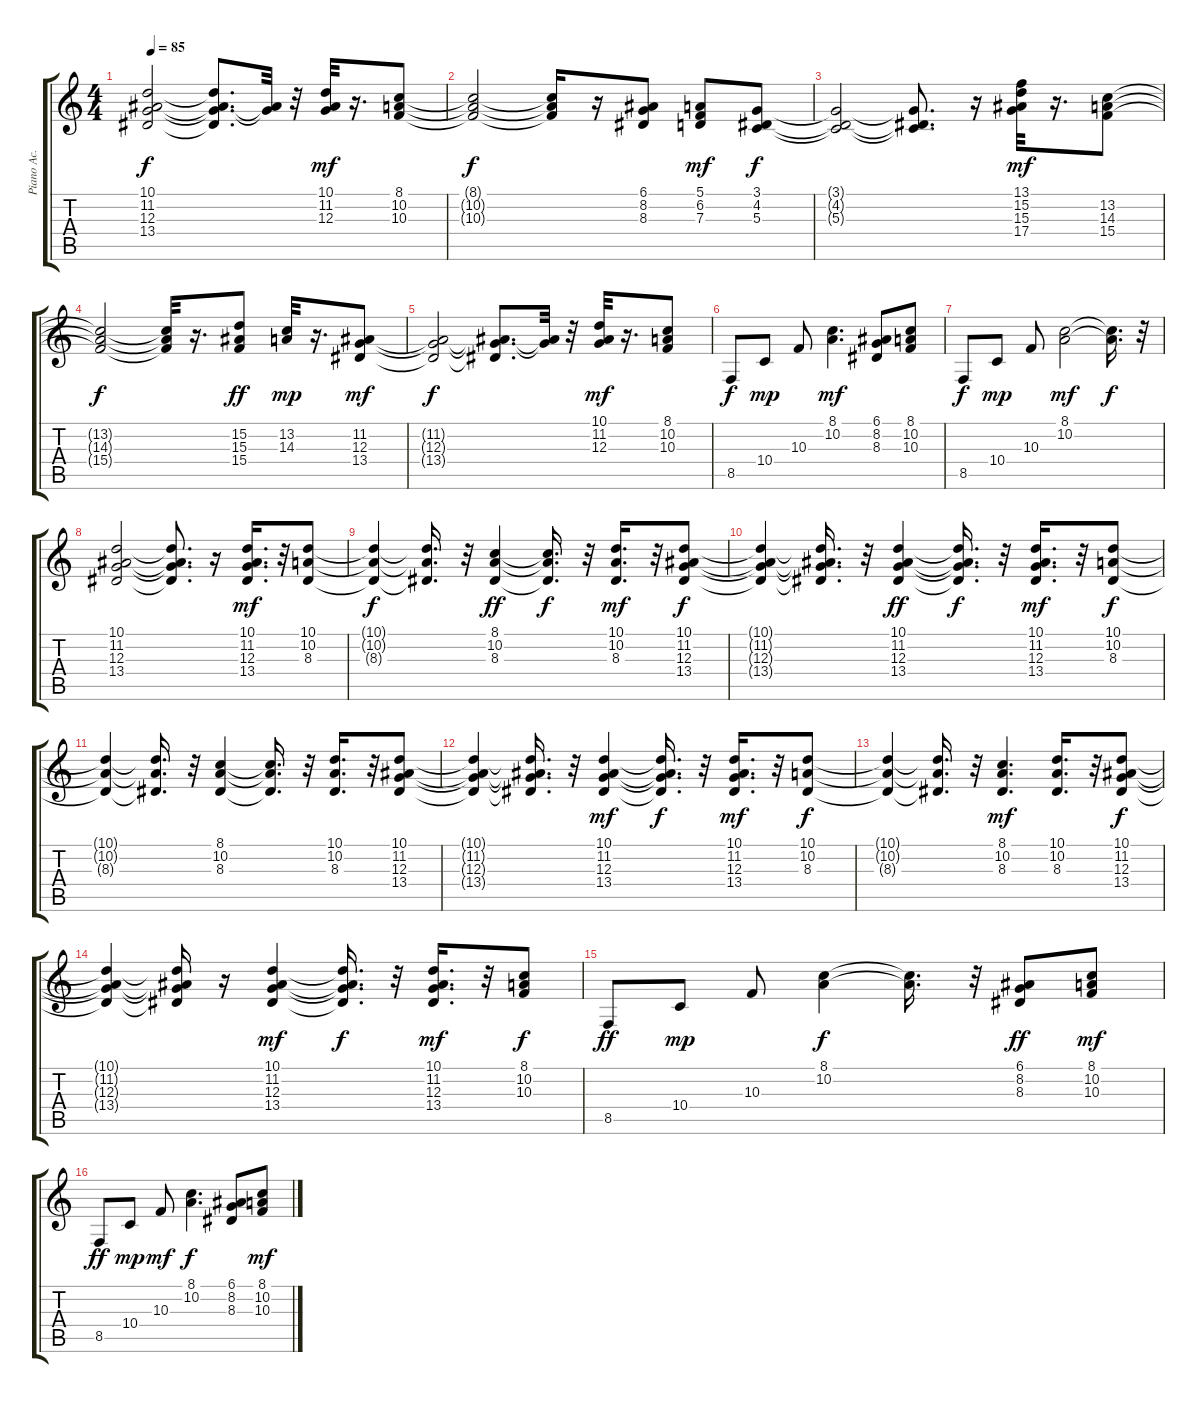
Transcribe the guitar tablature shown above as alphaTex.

\track ("Piano Ac." "Piano Ac.") {instrument electricpiano2}
\staff {score tabs}
\tuning (E4 B3 G3 D3 A2 E2) {hide}
\ts (4 4)
\tempo 85
\clef g2
\ks c
(10.1{t} 11.2{t} 12.3{t} 13.4{t}).2{dy f} (10.1{t} 11.2{t} 12.3{t} 13.4{t}).8{d} (11.2{t} 12.3{t}).32 r.32 (10.1 11.2 12.3).32{dy mf} r.16{d} (8.1 10.2 10.3).8 |
(8.1{t} 10.2{t} 10.3{t}).2{dy f} (8.1{t} 10.2{t} 10.3{t}).16 r.16 (6.1 8.2 8.3).8 (5.1 6.2 7.3).8{dy mf} (3.1 4.2 5.3).8{dy f} |
(3.1{t} 4.2{t} 5.3{t}).2 (3.1{t} 4.2{t} 5.3{t}).8{d} r.16 (13.1 15.2 15.3 17.4).32{dy mf} r.16{d} (13.2 14.3 15.4).8 |
(13.2{t} 14.3{t} 15.4{t}).2{dy f} (13.2{t} 14.3{t} 15.4{t}).32 r.16{d} (15.2 15.3 15.4).8{dy ff} (13.2 14.3).32{dy mp} r.16{d} (11.2 12.3 13.4).8{dy mf} |
(11.2{t} 12.3{t} 13.4{t}).2{dy f} (11.2{t} 12.3{t} 13.4{t}).8{d} (11.2{t} 12.3{t}).32 r.32 (10.1 11.2 12.3).32{dy mf} r.16{d} (8.1 10.2 10.3).8 |
8.5.8{dy f} 10.4.8{dy mp} 10.3.8 (8.1 10.2).4{d dy mf} (6.1 8.2 8.3).8 (8.1 10.2 10.3).8 |
8.5.8{dy f} 10.4.8{dy mp} 10.3.8 (8.1 10.2).2{dy mf} (8.1{t} 10.2{t}).16{d dy f} r.32 |
(10.1 11.2 12.3 13.4).2 (10.1{t} 11.2{t} 12.3{t} 13.4{t}).8{d} r.16 (10.1 11.2 12.3 13.4).16{d dy mf} r.32 (10.1 10.2 8.3).8 |
(10.1{t} 10.2{t} 8.3{t}).4{dy f} (10.1{t} 10.2{t} 8.3{t}).16{d} r.32 (8.1 10.2 8.3).4{dy ff} (8.1{t} 10.2{t} 8.3{t}).16{d dy f} r.32 (10.1 10.2 8.3).16{d dy mf} r.32 (10.1 11.2 12.3 13.4).8{dy f} |
(10.1{t} 11.2{t} 12.3{t} 13.4{t}).4 (10.1{t} 11.2{t} 12.3{t} 13.4{t}).16{d} r.32 (10.1 11.2 12.3 13.4).4{dy ff} (10.1{t} 11.2{t} 12.3{t} 13.4{t}).16{d dy f} r.32 (10.1 11.2 12.3 13.4).16{d dy mf} r.32 (10.1 10.2 8.3).8{dy f} |
(10.1{t} 10.2{t} 8.3{t}).4 (10.1{t} 10.2{t} 8.3{t}).16{d} r.32 (8.1 10.2 8.3).4 (8.1{t} 10.2{t} 8.3{t}).16{d} r.32 (10.1 10.2 8.3).16{d} r.32 (10.1 11.2 12.3 13.4).8 |
(10.1{t} 11.2{t} 12.3{t} 13.4{t}).4 (10.1{t} 11.2{t} 12.3{t} 13.4{t}).16{d} r.32 (10.1 11.2 12.3 13.4).4{dy mf} (10.1{t} 11.2{t} 12.3{t} 13.4{t}).16{d dy f} r.32 (10.1 11.2 12.3 13.4).16{d dy mf} r.32 (10.1 10.2 8.3).8{dy f} |
(10.1{t} 10.2{t} 8.3{t}).4 (10.1{t} 10.2{t} 8.3{t}).16{d} r.32 (8.1 10.2 8.3).4{d dy mf} (10.1 10.2 8.3).16{d} r.32 (10.1 11.2 12.3 13.4).8{dy f} |
(10.1{t} 11.2{t} 12.3{t} 13.4{t}).4 (10.1{t} 11.2{t} 12.3{t} 13.4{t}).16 r.16 (10.1 11.2 12.3 13.4).4{dy mf} (10.1{t} 11.2{t} 12.3{t} 13.4{t}).16{d dy f} r.32 (10.1 11.2 12.3 13.4).16{d dy mf} r.32 (8.1 10.2 10.3).8{dy f} |
8.5.8{dy ff} 10.4.8{dy mp} 10.3.8 (8.1 10.2).4{dy f} (8.1{t} 10.2{t}).16{d} r.32 (6.1 8.2 8.3).8{dy ff} (8.1 10.2 10.3).8{dy mf} |
8.5.8{dy ff} 10.4.8{dy mp} 10.3.8{dy mf} (8.1 10.2).4{d dy f} (6.1 8.2 8.3).8 (8.1 10.2 10.3).8{dy mf}
